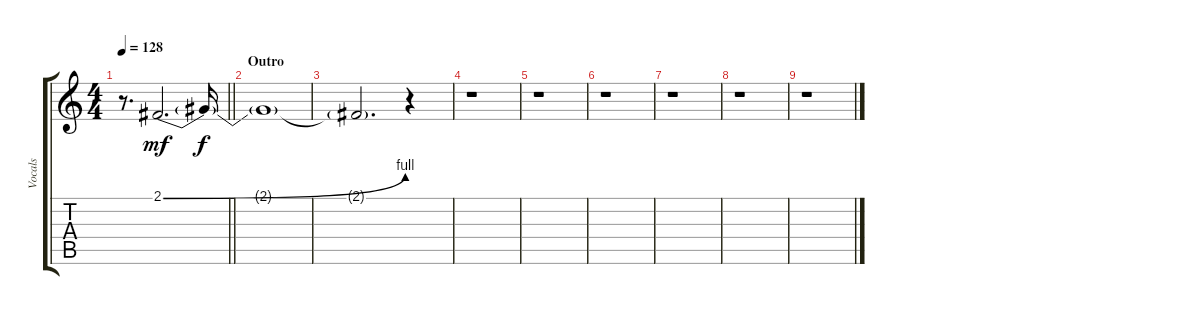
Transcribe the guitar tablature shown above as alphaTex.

\track ("Vocals" "Vocals") {instrument altosax}
\staff {score tabs}
\tuning (E4 B3 G3 D3 A2 E2) {hide}
\ts (4 4)
\tempo 128
\clef g2
\barLineRight lightlight
\ks c
r.8{d dy f} 2.1{be (bend 0 0 60 4)}.2{d dy mf} 2.1{t}.16{dy f} |
\section ("" "Outro")
2.1{t}.1 |
2.1{t}.2{d} r.4 |
r.1 |
r.1 |
r.1 |
r.1 |
r.1 |
r.1
